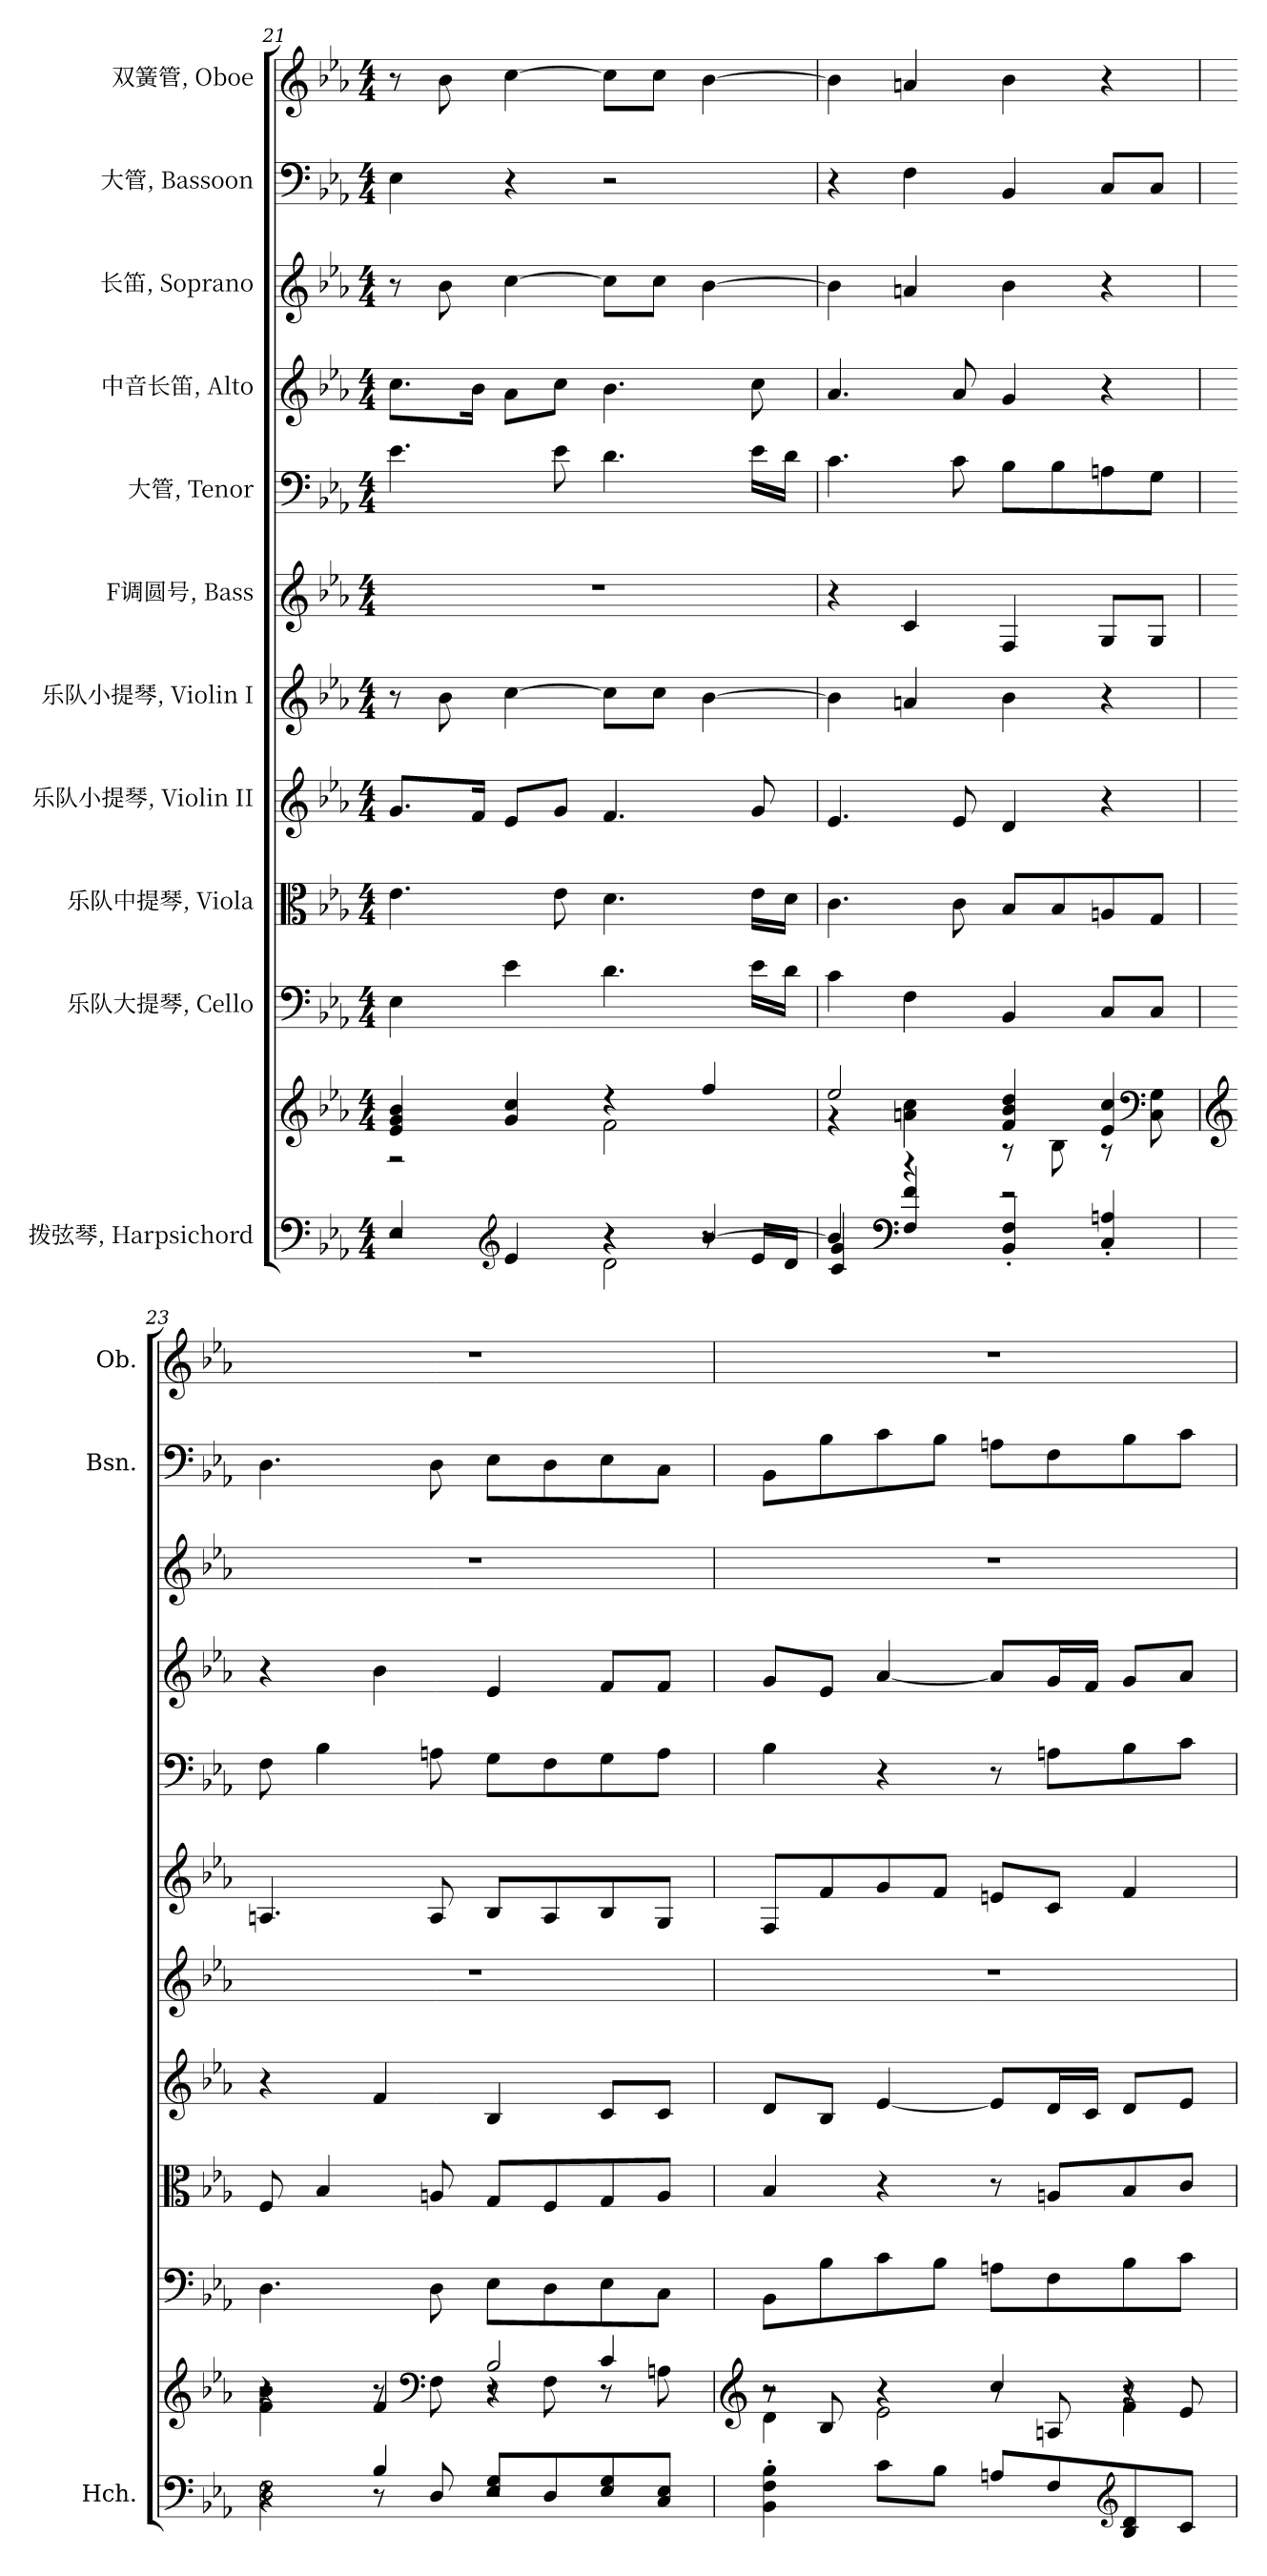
**kern	**kern	**kern	**kern	**kern	**kern	**kern	**kern	**kern	**kern	**kern	**kern
*part11	*part11	*part10	*part9	*part8	*part7	*part6	*part5	*part4	*part3	*part2	*part1
*staff12	*staff11	*staff10	*staff9	*staff8	*staff7	*staff6	*staff5	*staff4	*staff3	*staff2	*staff1
*I"拨弦琴, Harpsichord	*	*I"乐队大提琴, Cello	*I"乐队中提琴, Viola	*I"乐队小提琴, Violin II	*I"乐队小提琴, Violin I	*I"F调圆号, Bass	*I"大管, Tenor	*I"中音长笛, Alto	*I"长笛, Soprano	*I"大管, Bassoon	*I"双簧管, Oboe
*I'Hch.	*	*	*	*	*	*	*	*	*	*I'Bsn.	*I'Ob.
!!LO:PB:g=z
*clefF4	*clefG2	*clefF4	*clefC3	*clefG2	*clefG2	*clefG2	*clefF4	*clefG2	*clefG2	*clefF4	*clefG2
*	*	*	*	*	*	*ITrd4c7	*	*ITrd3c5	*	*	*
*k[b-e-a-]	*k[b-e-a-]	*k[b-e-a-]	*k[b-e-a-]	*k[b-e-a-]	*k[b-e-a-]	*k[b-e-a-d-]	*k[b-e-a-]	*k[b-e-]	*k[b-e-a-]	*k[b-e-a-]	*k[b-e-a-]
*M4/4	*M4/4	*M4/4	*M4/4	*M4/4	*M4/4	*M4/4	*M4/4	*M4/4	*M4/4	*M4/4	*M4/4
=21	=21	=21	=21	=21	=21	=21	=21	=21	=21	=21	=21
*^	*^	*	*	*	*	*	*	*	*	*	*
*	*^	*	*	*	*	*	*	*	*	*	*	*	*
2r	2r	4E-/	4e-/ 4g/ 4b-/	2r	4E-\	4.e-\	8.g/L	8r	1r	4.e-\	8.g\L	8r	4E-\	8r
.	.	.	.	.	.	.	.	8b-\	.	.	.	8b-\	.	8b-\
.	.	.	.	.	.	.	16f/Jk	.	.	.	16f\Jk	.	.	.
*clefG2	*	*	*	*	*	*	*	*	*	*	*	*	*	*
.	.	4e-/	4g/ 4cc/	.	4e-\	.	8e-/L	[4cc\	.	.	8e-\L	[4cc\	4r	[4cc\
.	.	.	.	.	.	8e-\	8g/J	.	.	8e-\	8g\J	.	.	.
4r	2d\	4r	4r	2f\	4.d\	4.d\	4.f/	8cc\L]	.	4.d\	4.f\	8cc\L]	2r	8cc\L]
.	.	.	.	.	.	.	.	8cc\J	.	.	.	8cc\J	.	8cc\J
[4b-/	.	8r	4ff/	.	.	.	.	[4b-\	.	.	.	[4b-\	.	[4b-\
.	.	16e-/LL	.	.	16e-\LL	16e-\LL	8g/	.	.	16e-\LL	8g\	.	.	.
.	.	16d/JJ	.	.	16d\JJ	16d\JJ	.	.	.	16d\JJ	.	.	.	.
*	*v	*v	*	*	*	*	*	*	*	*	*	*	*	*
=22	=22	=22	=22	=22	=22	=22	=22	=22	=22	=22	=22	=22	=22
4b-/]	4c/ 4g/	2ee-/	4r	4c\	4.c\	4.e-/	4b-\]	4r	4.c\	4.e-/	4b-\]	4r	4b-\]
*clefF4	*	*	*	*	*	*	*	*	*	*	*	*	*
4r	4F/ 4f/	.	4an\ 4cc\	4F\	.	.	4an/	4F/	.	.	4an/	4F\	4an/
.	.	.	.	.	8c\	8e-/	.	.	8c\	8e-/	.	.	.
2r	4BB-/' 4F/'	4f/ 4b-/ 4dd/	8r	4BB-/	8B-/L	4d/	4b-\	4BB-/	8B-\L	4d/	4b-\	4BB-/	4b-\
.	.	.	8B-\	.	8B-/	.	.	.	8B-\	.	.	.	.
.	4C/' 4An/'	4e-/ 4cc/	8r	8C/L	8An/	4r	4r	8C/L	8An\	4r	4r	8C/L	4r
*	*	*clefF4	*	*	*	*	*	*	*	*	*	*	*
.	.	.	8C\ 8G\	8C/J	8G/J	.	.	8C/J	8G\J	.	.	8C/J	.
*v	*v	*	*	*	*	*	*	*	*	*	*	*	*
*	*v	*v	*	*	*	*	*	*	*	*	*	*
=23	=23	=23	=23	=23	=23	=23	=23	=23	=23	=23	=23
*	*clefG2	*	*	*	*	*	*	*	*	*	*
*^	*^	*	*	*	*	*	*	*	*	*	*
*	*^	*	*^	*	*	*	*	*	*	*	*	*	*
4r	2D\ 2F\	4r	4r	4f\ 4b-\	2r	4.D\	8F/	4r	1r	4.Dn/	8F\	4r	1r	4.D\	1r
.	.	.	.	.	.	.	4B-/	.	.	.	4B-\	.	.	.	.
4B-/	.	8r	4f/	8r	.	.	.	4f/	.	.	.	4f\	.	.	.
*	*	*	*clefF4	*	*	*	*	*	*	*	*	*	*	*	*
.	.	8D/	.	8F\	.	8D\	8An/	.	.	8D/	8An\	.	.	8D\	.
2r	2r	8E-/ 8G/L	2B-/	8r	4r	8E-\L	8G/L	4B-/	.	8E-/L	8G\L	4B-/	.	8E-\L	.
.	.	8D/	.	8F\	.	8D\	8F/	.	.	8D/	8F\	.	.	8D\	.
.	.	8E-/ 8G/	.	8r	4c/	8E-\	8G/	8c/L	.	8E-/	8G\	8c/L	.	8E-\	.
.	.	8C/ 8E-/J	.	8An\	.	8C\J	8A/J	8c/J	.	8C/J	8A\J	8c/J	.	8C\J	.
*v	*v	*v	*	*	*	*	*	*	*	*	*	*	*	*	*
!!LO:PB:g=z
=24	=24	=24	=24	=24	=24	=24	=24	=24	=24	=24	=24	=24	=24
*	*clefG2	*	*	*	*	*	*	*	*	*	*	*	*
4BB-\' 4F\' 4B-\'	2r	4d\	8r	8BB-\L	4B-/	8d/L	1r	8BB-/L	4B-\	8d/L	1r	8BB-\L	1r
.	.	.	8B-/	8B-\	.	8B-/J	.	8B-/	.	8B-/J	.	8B-\	.
8c\L	.	2e-\	4r	8c\	4r	[4e-/	.	8c/	4r	[4e-/	.	8c\	.
8B-\J	.	.	.	8B-\J	.	.	.	8B-/J	.	.	.	8B-\J	.
8An/L	4cc/	.	8r	8An\L	8r	8e-/L]	.	8An/L	8r	8e-/L]	.	8An\L	.
8F/	.	.	8An/	8F\	8An/L	16d/L	.	8F/J	8An\L	16d/L	.	8F\	.
.	.	.	.	.	.	16c/JJ	.	.	.	16c/JJ	.	.	.
*clefG2	*	*	*	*	*	*	*	*	*	*	*	*	*
8B-/ 8d/	4r	4f\	8r	8B-\	8B-/	8d/L	.	4B-/	8B-\	8d/L	.	8B-\	.
8c/J	.	.	8e-/	8c\J	8c/J	8e-/J	.	.	8c\J	8e-/J	.	8c\J	.
*	*v	*v	*v	*	*	*	*	*	*	*	*	*	*
=	=	=	=	=	=	=	=	=	=	=	=
*-	*-	*-	*-	*-	*-	*-	*-	*-	*-	*-	*-
